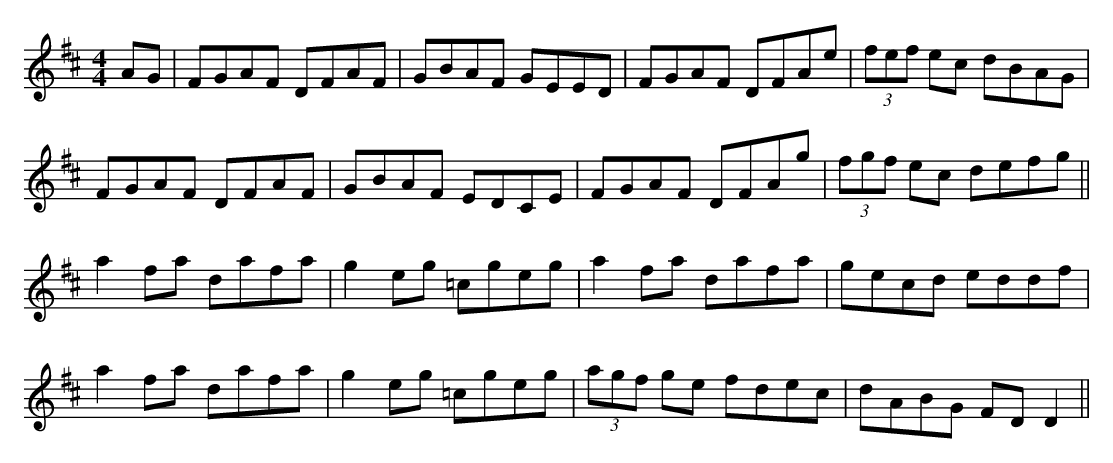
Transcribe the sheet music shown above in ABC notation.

X:1
M:4/4
K:D
AG|FGAF DFAF|GBAF GEED|FGAF DFAe|(3fef ec dBAG|
FGAF DFAF|GBAF EDCE|FGAF DFAg|(3fgf ec defg||
a2 fa dafa|g2 eg =cgeg|a2 fa dafa|gecd eddf|
a2 fa dafa|g2 eg =cgeg|(3agf ge fdec|dABG FD D2||
